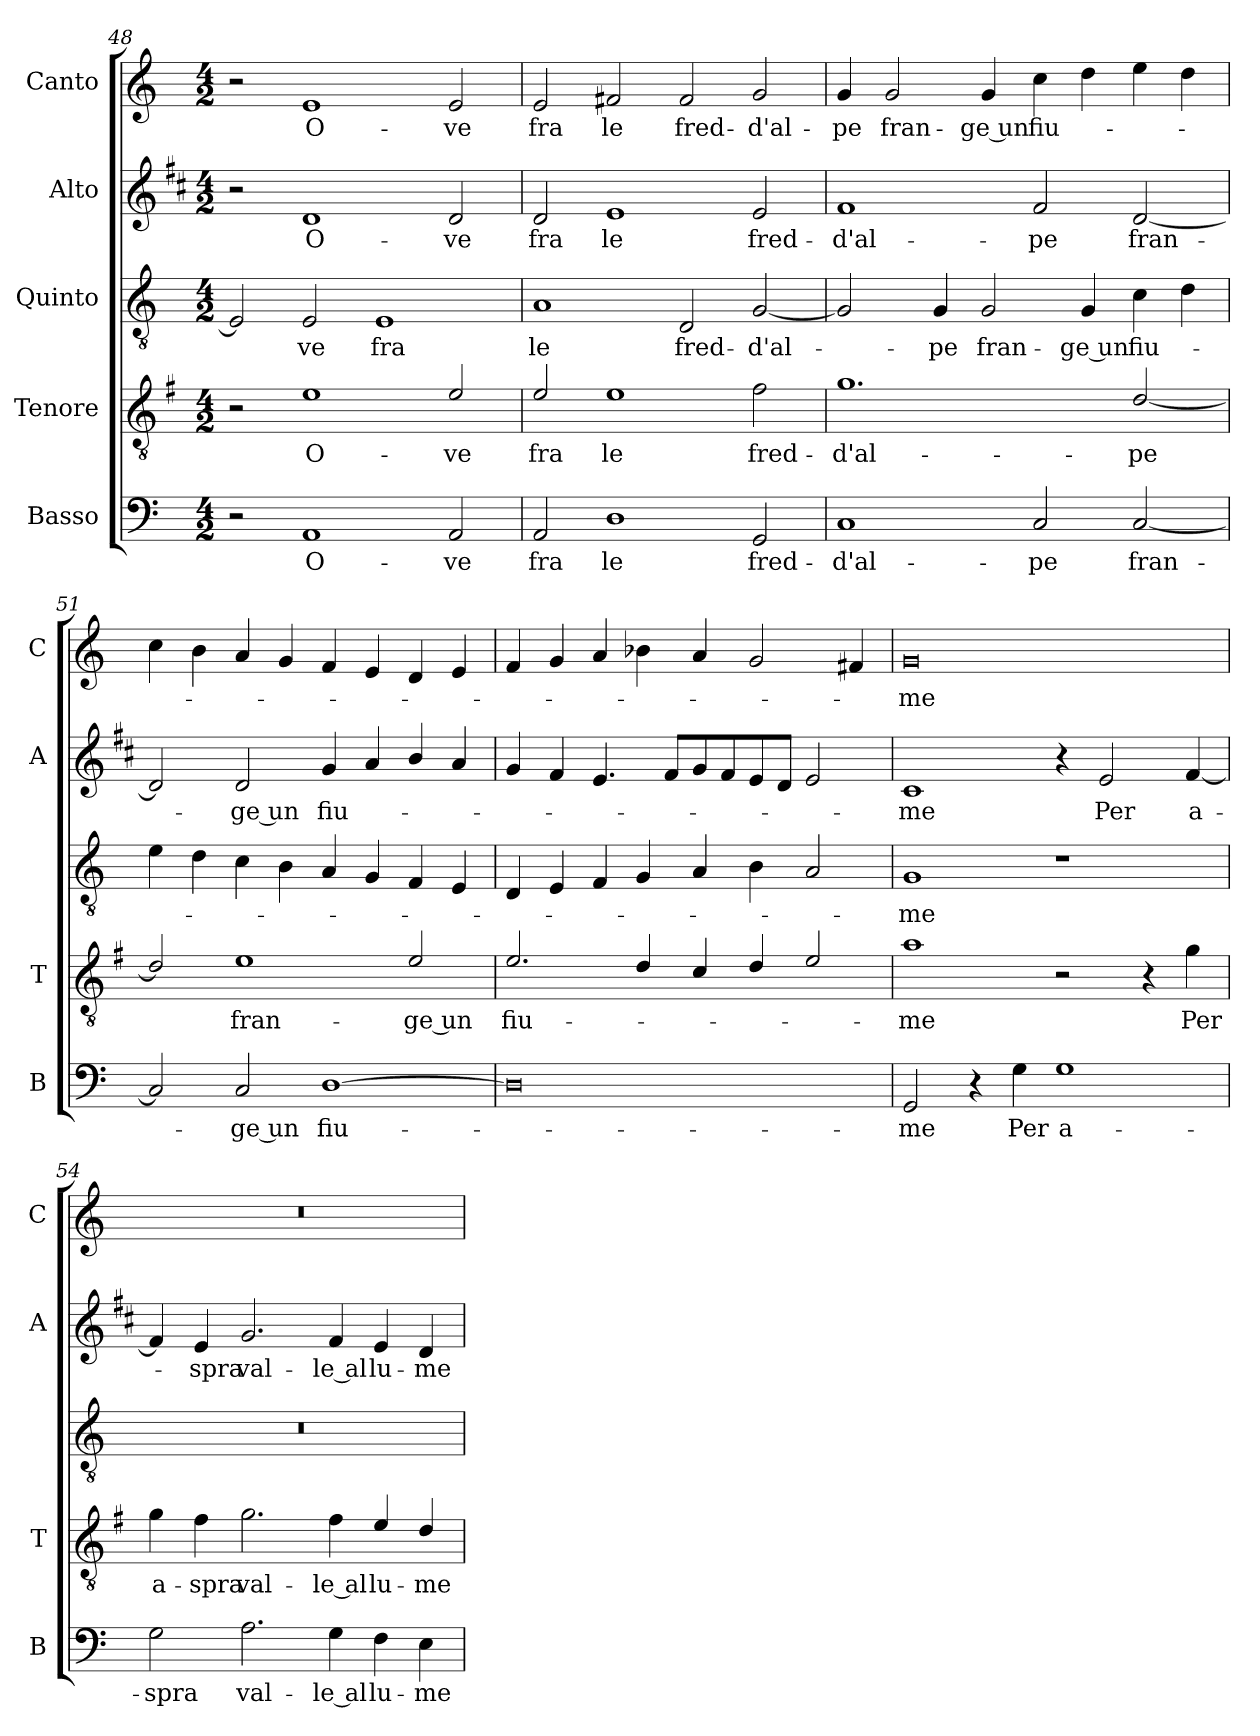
**kern	**text	**kern	**text	**kern	**text	**kern	**text	**kern	**text
*part5	*part5	*part4	*part4	*part3	*part3	*part2	*part2	*part1	*part1
*staff5	*staff5	*staff4	*staff4	*staff3	*staff3	*staff2	*staff2	*staff1	*staff1
*I"Basso	*	*I"Tenore	*	*I"Quinto	*	*I"Alto	*	*I"Canto	*
*I'B	*	*I'T	*	*	*	*I'A	*	*I'C	*
*clefF4	*	*clefGv2	*	*clefGv2	*	*clefG2	*	*clefG2	*
*	*	*ITrd4c7	*	*	*	*ITrd1c2	*	*	*
*k[]	*	*k[]	*	*k[]	*	*k[]	*	*k[]	*
*C:	*	*C:	*	*C:	*	*C:	*	*C:	*
*M4/2	*	*M4/2	*	*M4/2	*	*M4/2	*	*M4/2	*
=48	=48	=48	=48	=48	=48	=48	=48	=48	=48
2r	.	2r	.	2E/]	.	2r	.	2r	.
!	!LO:LY:b	!	!LO:LY:b	!	!LO:LY:b	!	!LO:LY:b	!	!LO:LY:b
1AA	O-	1A	O-	2E/	-ve	1c	O-	1e	O-
!	!	!	!	!	!LO:LY:b	!	!	!	!
.	.	.	.	1E	fra	.	.	.	.
!	!LO:LY:b	!	!LO:LY:b	!	!	!	!LO:LY:b	!	!LO:LY:b
2AA/	-ve	2A/	-ve	.	.	2c/	-ve	2e/	-ve
=49	=49	=49	=49	=49	=49	=49	=49	=49	=49
!	!LO:LY:b	!	!LO:LY:b	!	!LO:LY:b	!	!LO:LY:b	!	!LO:LY:b
2AA/	fra	2A/	fra	1A	le	2c/	fra	2e/	fra
!	!LO:LY:b	!	!LO:LY:b	!	!	!	!LO:LY:b	!	!LO:LY:b
1D	le	1A	le	.	.	1d	le	2f#X/	le
!	!	!	!	!	!LO:LY:b	!	!	!	!LO:LY:b
.	.	.	.	2D/	fred-	.	.	2f#/	fred-
!	!LO:LY:b	!	!LO:LY:b	!	!LO:LY:b	!	!LO:LY:b	!	!LO:LY:b
2GG/	fred-	2B\	fred-	[2G/	-d'al-	2d/	fred-	2g/	-d'al-
!!LO:LB:g=z
=50	=50	=50	=50	=50	=50	=50	=50	=50	=50
!	!LO:LY:b	!	!LO:LY:b	!	!	!	!LO:LY:b	!	!LO:LY:b
1C	-d'al-	1.c	-d'al-	2G/]	.	1e	-d'al-	4g/	-pe
!	!	!	!	!	!	!	!	!	!LO:LY:b
.	.	.	.	.	.	.	.	2g/	fran-
!	!	!	!	!	!LO:LY:b	!	!	!	!
.	.	.	.	4G/	-pe	.	.	.	.
!	!	!	!	!	!LO:LY:b	!	!	!	!LO:LY:b
.	.	.	.	2G/	fran-	.	.	4g/	-ge un
!	!LO:LY:b	!	!	!	!	!	!LO:LY:b	!	!LO:LY:b
2C/	-pe	.	.	.	.	2e/	-pe	4cc\	fiu-
!	!	!	!	!	!LO:LY:b	!	!	!	!
.	.	.	.	4G/	-ge un	.	.	4dd\	.
!	!LO:LY:b	!	!LO:LY:b	!	!LO:LY:b	!	!LO:LY:b	!	!
[2C/	fran-	[2G/	-pe	4c\	fiu-	[2c/	fran-	4ee\	.
.	.	.	.	4d\	.	.	.	4dd\	.
=51	=51	=51	=51	=51	=51	=51	=51	=51	=51
2C/]	.	2G/]	.	4e\	.	2c/]	.	4cc\	.
.	.	.	.	4d\	.	.	.	4b\	.
!	!LO:LY:b	!	!LO:LY:b	!	!	!	!LO:LY:b	!	!
2C/	-ge un	1A	fran-	4c\	.	2c/	-ge un	4a/	.
.	.	.	.	4B\	.	.	.	4g/	.
!	!LO:LY:b	!	!	!	!	!	!LO:LY:b	!	!
[1D	fiu-	.	.	4A/	.	4f/	fiu-	4f/	.
.	.	.	.	4G/	.	4g/	.	4e/	.
!	!	!	!LO:LY:b	!	!	!	!	!	!
.	.	2A/	-ge un	4F/	.	4a/	.	4d/	.
.	.	.	.	4E/	.	4g/	.	4e/	.
=52	=52	=52	=52	=52	=52	=52	=52	=52	=52
!	!	!	!LO:LY:b	!	!	!	!	!	!
0D]	.	2.A/	fiu-	4D/	.	4f/	.	4f/	.
.	.	.	.	4E/	.	4e/	.	4g/	.
.	.	.	.	4F/	.	4.d/	.	4a/	.
.	.	4G/	.	4G/	.	.	.	4b-X\	.
.	.	.	.	.	.	8e/L	.	.	.
.	.	4F/	.	4A/	.	8f/	.	4a/	.
.	.	.	.	.	.	8e/	.	.	.
.	.	4G/	.	4B\	.	8d/	.	2g/	.
.	.	.	.	.	.	8c/J	.	.	.
.	.	2A/	.	2A/	.	2d/	.	.	.
.	.	.	.	.	.	.	.	4f#X/	.
=53	=53	=53	=53	=53	=53	=53	=53	=53	=53
!	!LO:LY:b	!	!LO:LY:b	!	!LO:LY:b	!	!LO:LY:b	!	!LO:LY:b
2GG/	-me	1d	-me	1G	-me	1B	-me	0g	-me
4r	.	.	.	.	.	.	.	.	.
!	!LO:LY:b	!	!	!	!	!	!	!	!
4G\	Per	.	.	.	.	.	.	.	.
!	!LO:LY:b	!	!	!	!	!	!	!	!
1G	a-	2r	.	1r	.	4r	.	.	.
!	!	!	!	!	!	!	!LO:LY:b	!	!
.	.	.	.	.	.	2d/	Per	.	.
.	.	4r	.	.	.	.	.	.	.
!	!	!	!LO:LY:b	!	!	!	!LO:LY:b	!	!
.	.	4c\	Per	.	.	[4e/	a-	.	.
!!LO:PB:g=z
=54	=54	=54	=54	=54	=54	=54	=54	=54	=54
!	!LO:LY:b	!	!LO:LY:b	!	!	!	!	!	!
2G\	-spra	4c\	a-	0r	.	4e/]	.	0r	.
!	!	!	!LO:LY:b	!	!	!	!LO:LY:b	!	!
.	.	4B\	-spra	.	.	4d/	-spra	.	.
!	!LO:LY:b	!	!LO:LY:b	!	!	!	!LO:LY:b	!	!
2.A\	val-	2.c\	val-	.	.	2.f/	val-	.	.
!	!LO:LY:b	!	!LO:LY:b	!	!	!	!LO:LY:b	!	!
4G\	-le al	4B\	-le al	.	.	4e/	-le al	.	.
!	!LO:LY:b	!	!LO:LY:b	!	!	!	!LO:LY:b	!	!
4F\	lu-	4A/	lu-	.	.	4d/	lu-	.	.
!	!LO:LY:b	!	!LO:LY:b	!	!	!	!LO:LY:b	!	!
4E\	-me	4G/	-me	.	.	4c/	-me	.	.
=	=	=	=	=	=	=	=	=	=
*-	*-	*-	*-	*-	*-	*-	*-	*-	*-
